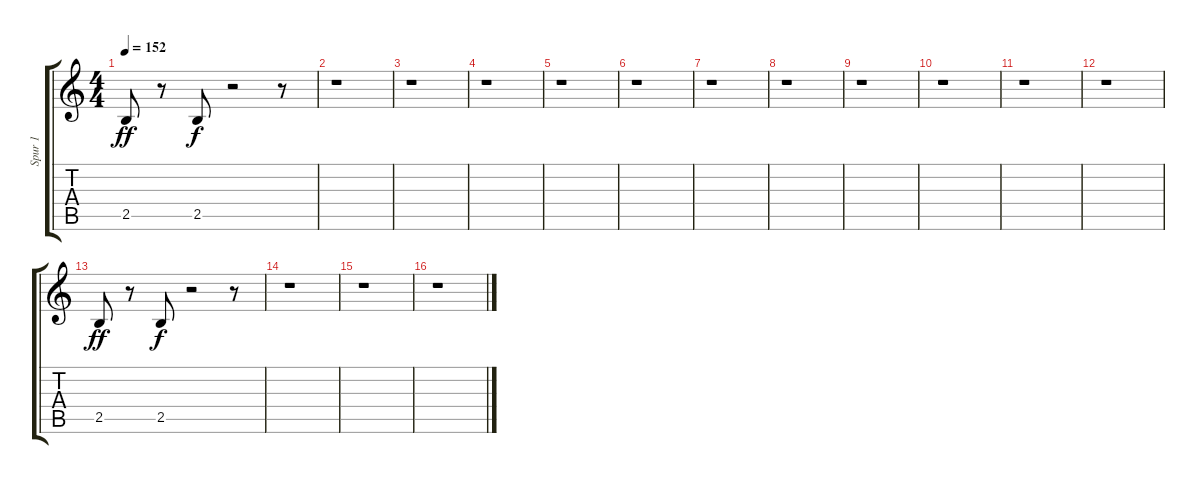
\track ("Spur 1" "Spur 1") {instrument overdrivenguitar}
\staff {score tabs}
\tuning (E4 B3 G3 D3 A2 E2) {hide}
\ts (4 4)
\tempo 152
\clef g2
\ks c
2.5.8{dy ff} r.8 2.5.8{dy f} r.2 r.8 |
r.1 |
r.1 |
r.1 |
r.1 |
r.1 |
r.1 |
r.1 |
r.1 |
r.1 |
r.1 |
r.1 |
2.5.8{dy ff} r.8 2.5.8{dy f} r.2 r.8 |
r.1 |
r.1 |
r.1
